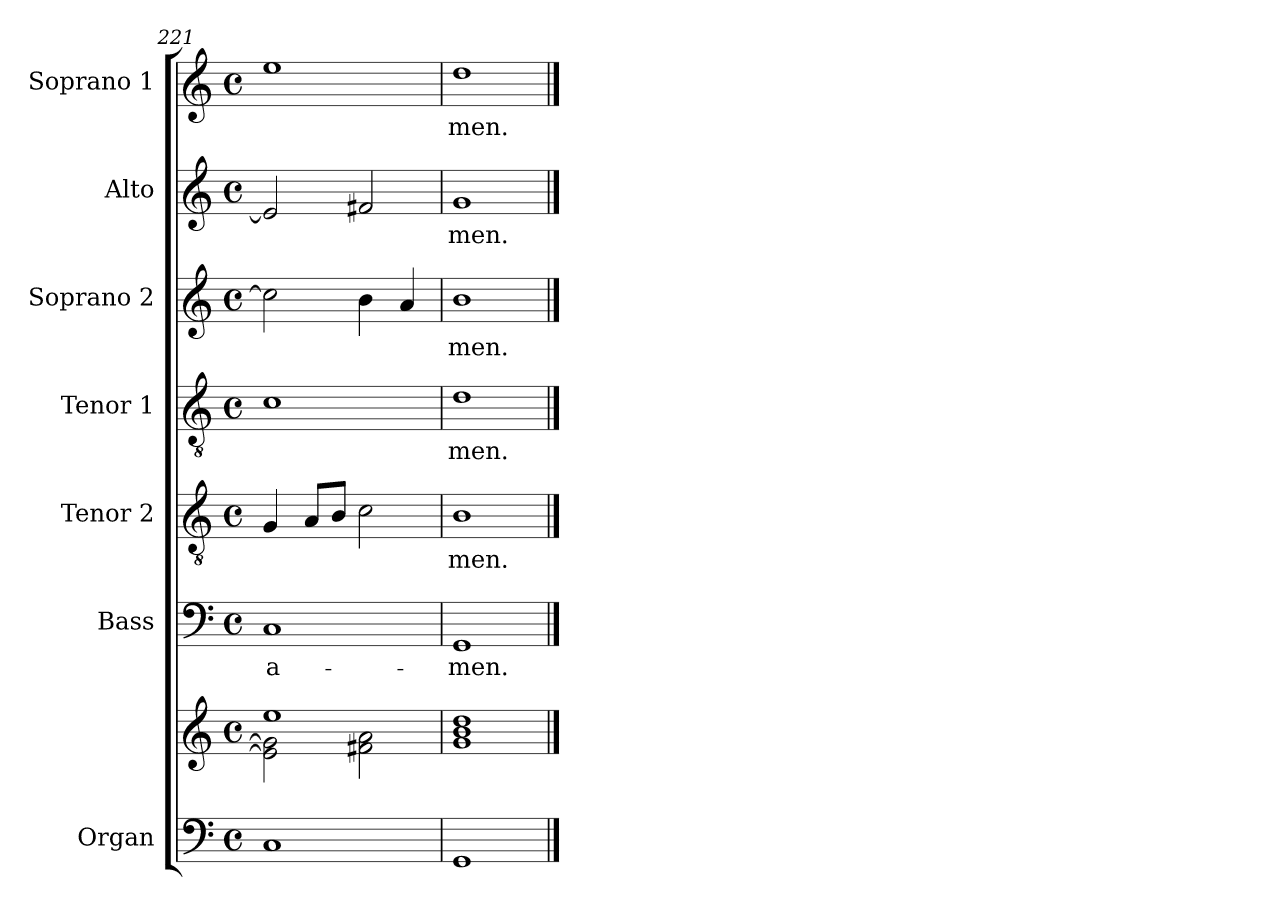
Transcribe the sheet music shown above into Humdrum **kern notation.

**kern	**kern	**kern	**text	**kern	**text	**kern	**text	**kern	**text	**kern	**text	**kern	**text
*part7	*part7	*part6	*part6	*part5	*part5	*part4	*part4	*part3	*part3	*part2	*part2	*part1	*part1
*staff8	*staff7	*staff6	*staff6	*staff5	*staff5	*staff4	*staff4	*staff3	*staff3	*staff2	*staff2	*staff1	*staff1
*I"Organ	*	*I"Bass	*	*I"Tenor 2	*	*I"Tenor 1	*	*I"Soprano 2	*	*I"Alto	*	*I"Soprano 1	*
*I'Org.	*	*I'B	*	*I'T 2	*	*I'T 1	*	*I'S 2	*	*I'A	*	*I'S 1	*
*clefF4	*clefG2	*clefF4	*	*clefGv2	*	*clefGv2	*	*clefG2	*	*clefG2	*	*clefG2	*
*k[]	*k[]	*k[]	*	*k[]	*	*k[]	*	*k[]	*	*k[]	*	*k[]	*
*M4/4	*M4/4	*M4/4	*	*M4/4	*	*M4/4	*	*M4/4	*	*M4/4	*	*M4/4	*
*met(c)	*met(c)	*met(c)	*	*met(c)	*	*met(c)	*	*met(c)	*	*met(c)	*	*met(c)	*
=221	=221	=221	=221	=221	=221	=221	=221	=221	=221	=221	=221	=221	=221
*	*^	*	*	*	*	*	*	*	*	*	*	*	*
!	!	!	!	!LO:LY:b	!	!	!	!	!	!	!	!	!	!
1C	1ee!	2e!\] 2g!\]	1C	a-	4G/	.	1c	.	2cc\]	.	2e/]	.	1ee	.
.	.	.	.	.	8A/L	.	.	.	.	.	.	.	.	.
.	.	.	.	.	8B/J	.	.	.	.	.	.	.	.	.
.	.	2f#X!\ 2a!\	.	.	2c\	.	.	.	4b\	.	2f#X/	.	.	.
.	.	.	.	.	.	.	.	.	4a/	.	.	.	.	.
*	*v	*v	*	*	*	*	*	*	*	*	*	*	*	*
=222	=222	=222	=222	=222	=222	=222	=222	=222	=222	=222	=222	=222	=222
!	!	!	!LO:LY:b	!	!LO:LY:b	!	!LO:LY:b	!	!LO:LY:b	!	!LO:LY:b	!	!LO:LY:b
1GG	1g! 1b! 1dd!	1GG	-men.	1B	-men.	1d	-men.	1b	-men.	1g	-men.	1dd	-men.
==	==	==	==	==	==	==	==	==	==	==	==	==	==
*-	*-	*-	*-	*-	*-	*-	*-	*-	*-	*-	*-	*-	*-
